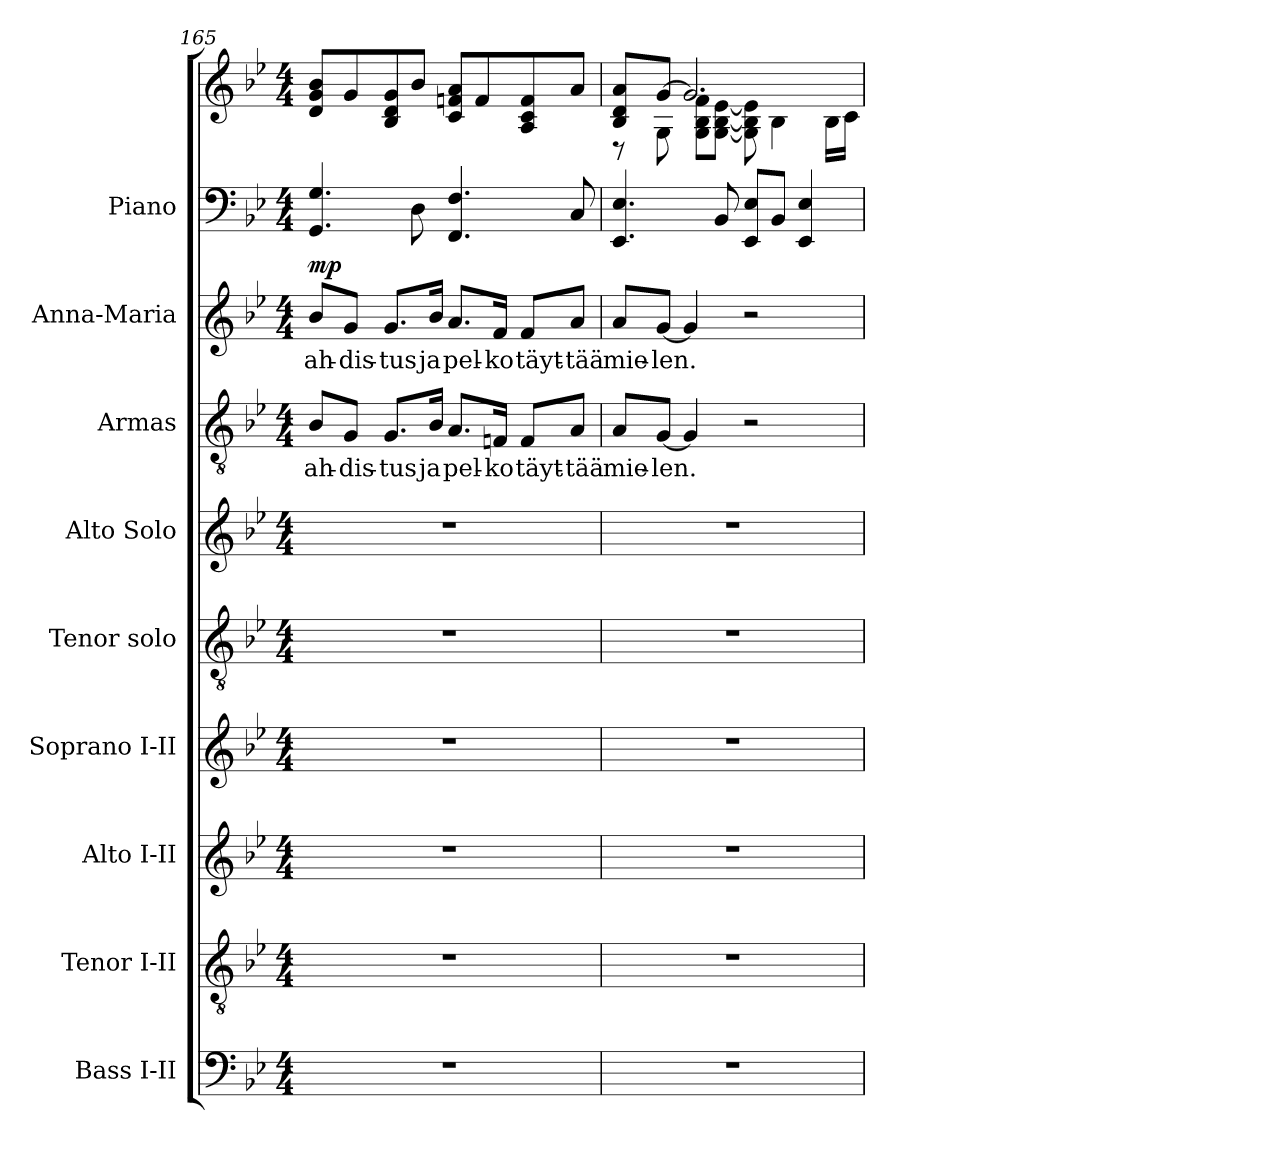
**kern	**kern	**kern	**kern	**kern	**kern	**kern	**text	**kern	**text	**dynam	**kern	**kern
*part9	*part8	*part7	*part6	*part5	*part4	*part3	*part3	*part2	*part2	*part2	*part1	*part1
*staff10	*staff9	*staff8	*staff7	*staff6	*staff5	*staff4	*staff4	*staff3	*staff3	*staff3	*staff2	*staff1
*I"Bass I-II	*I"Tenor I-II	*I"Alto I-II	*I"Soprano I-II	*I"Tenor solo	*I"Alto Solo	*I"Armas	*	*I"Anna-Maria	*	*	*I"Piano	*
*I'B.	*I'T.	*I'A.	*I'S.	*I'T. Solo	*I'A. Solo	*I'Armas	*	*I'A-M	*	*	*I'Pno.	*
!!LO:LB:g=z
*clefF4	*clefGv2	*clefG2	*clefG2	*clefGv2	*clefG2	*clefGv2	*	*clefG2	*	*	*clefF4	*clefG2
*	*ITrd7c12	*	*	*ITrd7c12	*	*ITrd7c12	*	*	*	*	*	*
*k[b-e-]	*k[b-e-]	*k[b-e-]	*k[b-e-]	*k[b-e-]	*k[b-e-]	*k[b-e-]	*	*k[b-e-]	*	*	*k[b-e-]	*k[b-e-]
*B-:	*B-:	*B-:	*B-:	*B-:	*B-:	*B-:	*	*B-:	*	*	*B-:	*B-:
*M4/4	*M4/4	*M4/4	*M4/4	*M4/4	*M4/4	*M4/4	*	*M4/4	*	*	*M4/4	*M4/4
=165	=165	=165	=165	=165	=165	=165	=165	=165	=165	=165	=165	=165
!	!	!	!	!	!	!	!LO:LY:b:color=#000000	!	!	!	!	!
!	!	!	!	!	!	!	!	!	!LO:LY:b:color=#000000	!	!	!
1r	1r	1r	1r	1r	1r	8BB-i/L	ah-	8b-i/L	ah-	mp	4.GGi/ 4.Gi	8di/ 8gi 8b-iL
!	!	!	!	!	!	!	!LO:LY:b:color=#000000	!	!	!	!	!
!	!	!	!	!	!	!	!	!	!LO:LY:b:color=#000000	!	!	!
.	.	.	.	.	.	8GGi/J	-dis-	8gi/J	-dis-	.	.	8gi/
!	!	!	!	!	!	!	!LO:LY:b:color=#000000	!	!	!	!	!
!	!	!	!	!	!	!	!	!	!LO:LY:b:color=#000000	!	!	!
.	.	.	.	.	.	8.GGi/L	-tus	8.gi/L	-tus	.	.	8B-i/ 8di 8gi
.	.	.	.	.	.	.	.	.	.	.	8Di\	8b-i/J
!	!	!	!	!	!	!	!LO:LY:b:color=#000000	!	!	!	!	!
!	!	!	!	!	!	!	!	!	!LO:LY:b:color=#000000	!	!	!
.	.	.	.	.	.	16BB-i/Jk	ja	16b-i/Jk	ja	.	.	.
!	!	!	!	!	!	!	!LO:LY:b:color=#000000	!	!	!	!	!
!	!	!	!	!	!	!	!	!	!LO:LY:b:color=#000000	!	!	!
.	.	.	.	.	.	8.AAi/L	pel-	8.ai/L	pel-	.	4.FFi/ 4.Fi	8ci/ 8fni 8aiL
.	.	.	.	.	.	.	.	.	.	.	.	8fi/
!	!	!	!	!	!	!	!LO:LY:b:color=#000000	!	!	!	!	!
!	!	!	!	!	!	!	!	!	!LO:LY:b:color=#000000	!	!	!
.	.	.	.	.	.	16FFni/Jk	-ko	16fi/Jk	-ko	.	.	.
!	!	!	!	!	!	!	!LO:LY:b:color=#000000	!	!	!	!	!
!	!	!	!	!	!	!	!	!	!LO:LY:b:color=#000000	!	!	!
.	.	.	.	.	.	8FFi/L	täyt-	8fi/L	täyt-	.	.	8Ai/ 8ci 8fi
!	!	!	!	!	!	!	!LO:LY:b:color=#000000	!	!	!	!	!
!	!	!	!	!	!	!	!	!	!LO:LY:b:color=#000000	!	!	!
.	.	.	.	.	.	8AAi/J	-tää	8ai/J	-tää	.	8Ci/	8ai/J
=166	=166	=166	=166	=166	=166	=166	=166	=166	=166	=166	=166	=166
!	!	!	!	!	!	!	!LO:LY:b:color=#000000	!	!	!	!	!
!	!	!	!	!	!	!	!	!	!LO:LY:b:color=#000000	!	!	!
*	*	*	*	*	*	*	*	*	*	*	*	*^
1r	1r	1r	1r	1r	1r	8AAi/L	mie-	8ai/L	mie-	.	4.EE-i/ 4.E-i	8B-i/ 8di 8aiL	8r
!	!	!	!	!	!	!	!LO:LY:b:color=#000000	!	!	!	!	!	!
!	!	!	!	!	!	!	!	!	!LO:LY:b:color=#000000	!	!	!	!
.	.	.	.	.	.	[<8GGi/J	-len.	[<8gi/J	-len.	.	.	[>8gi/J	8Gi\
.	.	.	.	.	.	4GGi/]	.	4gi/]	.	.	.	2.gi/]	8Gi\ 8B-i 8fiL
.	.	.	.	.	.	.	.	.	.	.	8BB-i/	.	[<8Gi\ [<8B-i [<8e-iJ
.	.	.	.	.	.	2r	.	2r	.	.	8EE-i/ 8E-iL	.	8Gi\] 8B-i] 8e-i]
.	.	.	.	.	.	.	.	.	.	.	8BB-i/J	.	4B-i\
.	.	.	.	.	.	.	.	.	.	.	4EE-i/ 4E-i	.	.
.	.	.	.	.	.	.	.	.	.	.	.	.	16B-i\LL
.	.	.	.	.	.	.	.	.	.	.	.	.	16ci\JJ
*	*	*	*	*	*	*	*	*	*	*	*	*v	*v
=	=	=	=	=	=	=	=	=	=	=	=	=
*-	*-	*-	*-	*-	*-	*-	*-	*-	*-	*-	*-	*-
